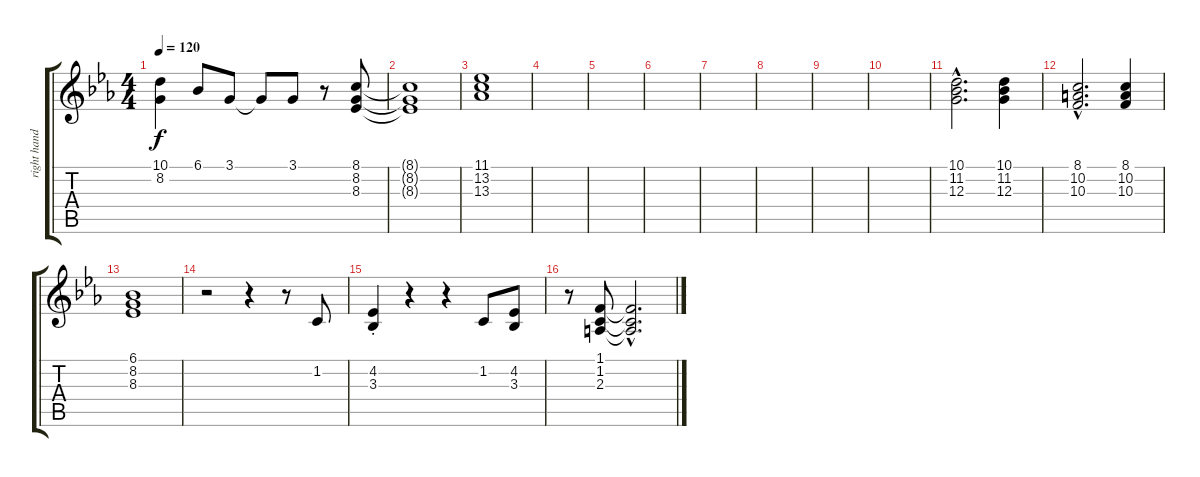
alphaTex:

\track ("right hand piano 2" "right hand") {instrument brightacousticpiano}
\staff {score tabs}
\tuning (E4 B3 G3 D3 A2 E2) {hide}
\ts (4 4)
\tempo 120
\clef g2
\ks eb
(10.1{t} 8.2{t}).4{dy f} 6.1.8 3.1.8 3.1{t}.8 3.1.8 r.8 (8.1 8.2 8.3).8 |
(8.1{t} 8.2{t} 8.3{t}).1 |
(11.1 13.2 13.3).1 |
|
|
|
|
|
|
|
(10.1{hac} 11.2{hac} 12.3{hac}).2{d} (10.1 11.2 12.3).4 |
(8.1{hac} 10.2{hac} 10.3{hac}).2{d} (8.1 10.2 10.3).4 |
(6.1 8.2 8.3).1 |
r.2 r.4 r.8 1.2.8{volume 16} |
(4.2{st} 3.3{st}).4 r.4 r.4 1.2.8 (4.2 3.3).8 |
r.8 (1.1 1.2 2.3).8 (1.1{hac t} 1.2{hac t} 2.3{hac t}).2{d}
